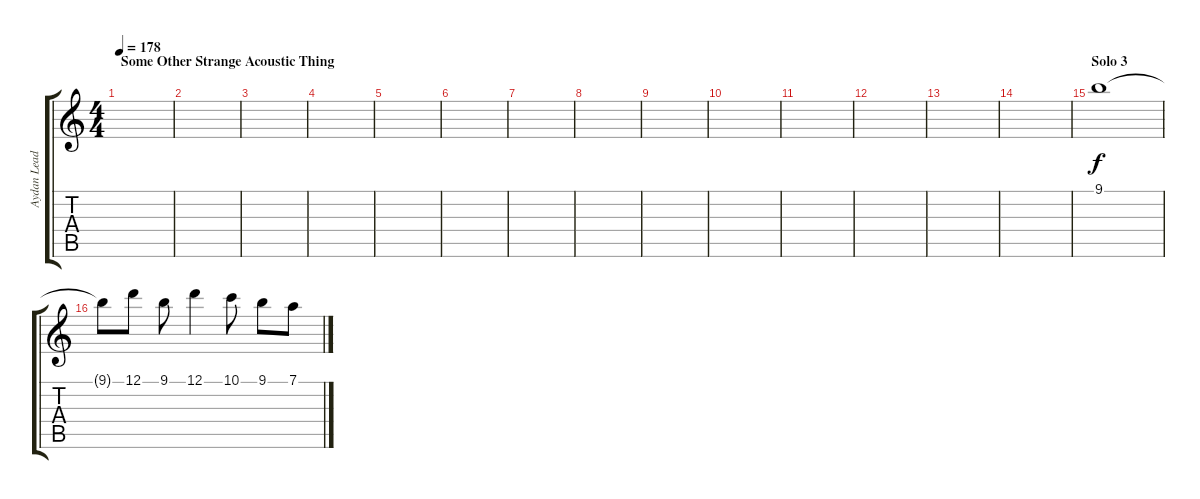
\track ("Aydan Lead" "Aydan Lead") {instrument distortionguitar}
\staff {score tabs}
\tuning (D4 A3 F3 C3 G2 D2) {hide}
\ts (4 4)
\section ("" "Some Other Strange Acoustic Thing")
\tempo 178
\clef g2
\ks c
|
|
|
|
|
|
|
|
|
|
|
|
|
|
\section ("" "Solo 3")
9.1.1{dy f} |
9.1{t}.8 12.1.8 9.1.8 12.1.4 10.1.8 9.1.8 7.1.8
